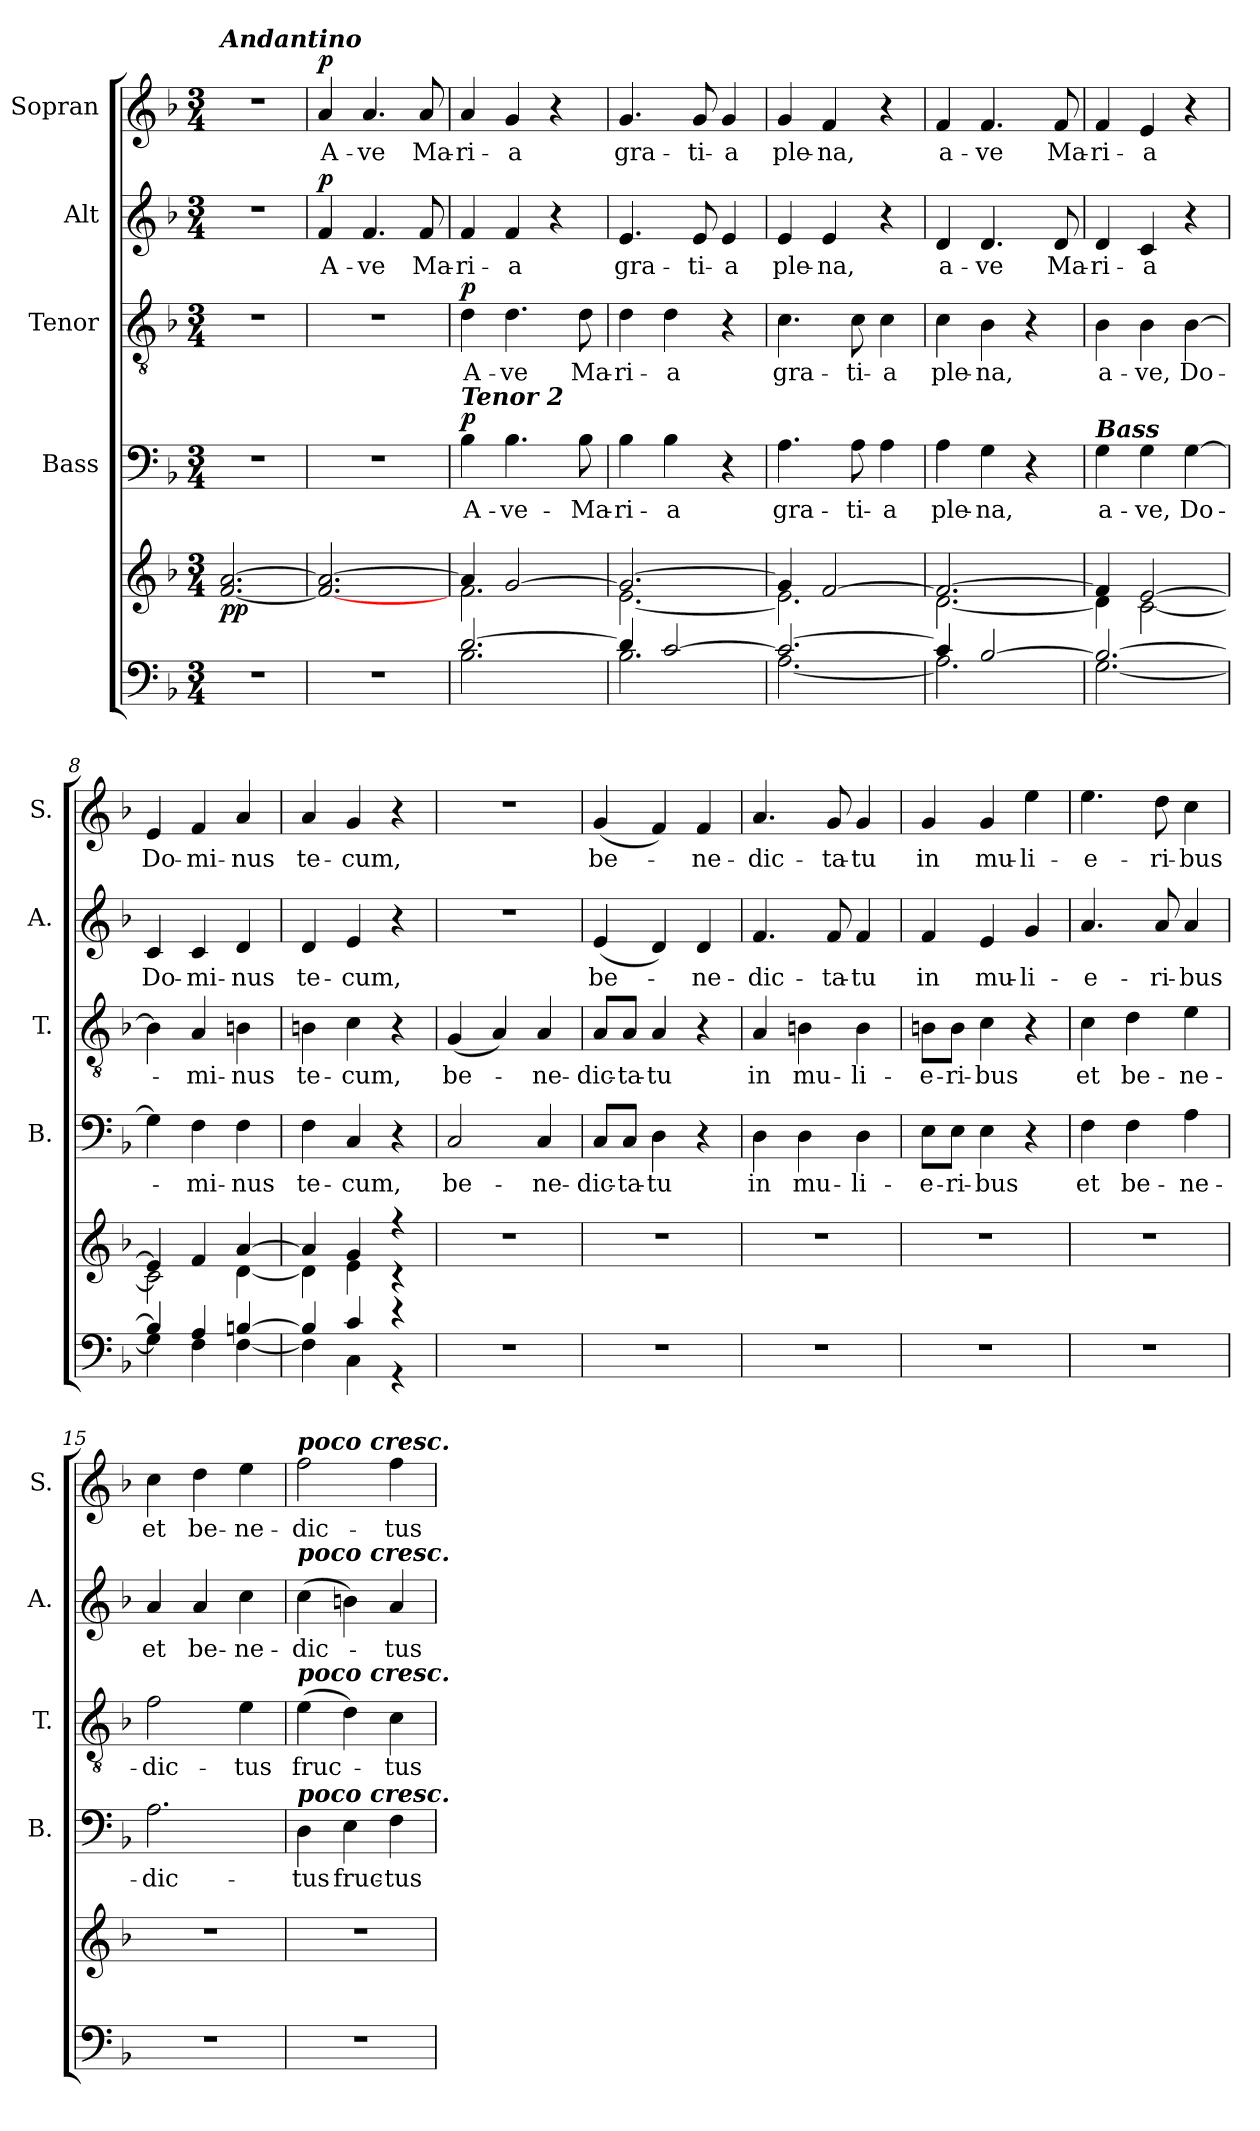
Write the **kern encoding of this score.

**kern	**kern	**dynam	**kern	**text	**dynam	**kern	**text	**dynam	**kern	**text	**dynam	**kern	**text	**dynam
*part5	*part5	*part5	*part4	*part4	*part4	*part3	*part3	*part3	*part2	*part2	*part2	*part1	*part1	*part1
*staff6	*staff5	*staff5/6	*staff4	*staff4	*staff4	*staff3	*staff3	*staff3	*staff2	*staff2	*staff2	*staff1	*staff1	*staff1
*	*	*	*I"Bass	*	*	*I"Tenor	*	*	*I"Alt	*	*	*I"Sopran	*	*
*	*	*	*I'B.	*	*	*I'T.	*	*	*I'A.	*	*	*I'S.	*	*
*clefF4	*clefG2	*	*clefF4	*	*	*clefGv2	*	*	*clefG2	*	*	*clefG2	*	*
*k[b-]	*k[b-]	*	*k[b-]	*	*	*k[b-]	*	*	*k[b-]	*	*	*k[b-]	*	*
*F:	*F:	*	*F:	*	*	*F:	*	*	*F:	*	*	*F:	*	*
*M3/4	*M3/4	*	*M3/4	*	*	*M3/4	*	*	*M3/4	*	*	*M3/4	*	*
=1	=1	=1	=1	=1	=1	=1	=1	=1	=1	=1	=1	=1	=1	=1
!	!	!	!	!	!	!	!	!	!	!	!	!LO:TX:a:Bi:t=Andantino	!	!
!	!	!LO:DY:b	!	!	!	!	!	!	!	!	!	!	!	!
2.r	[2.f/ [2.a/	pp	2.r	.	.	2.r	.	.	2.r	.	.	2.r	.	.
=2	=2	=2	=2	=2	=2	=2	=2	=2	=2	=2	=2	=2	=2	=2
!	!	!	!	!	!	!	!	!	!	!LO:LY:b	!LO:DY:a	!	!LO:LY:b	!LO:DY:a
2.r	2.f/_ 2.a/_	.	2.r	.	.	2.r	.	.	4f/	A-	p	4a/	A-	p
!	!	!	!	!	!	!	!	!	!	!LO:LY:b	!	!	!LO:LY:b	!
.	.	.	.	.	.	.	.	.	4.f/	-ve	.	4.a/	-ve	.
!	!	!	!	!	!	!	!	!	!	!LO:LY:b	!	!	!LO:LY:b	!
.	.	.	.	.	.	.	.	.	8f/	Ma-	.	8a/	Ma-	.
=3	=3	=3	=3	=3	=3	=3	=3	=3	=3	=3	=3	=3	=3	=3
*^	*^	*	*	*	*	*	*	*	*	*	*	*	*	*
!	!	!	!	!	!LO:TX:a:Bi:t=Tenor 2	!	!	!	!	!	!	!	!	!	!	!
!	!	!	!	!	!	!LO:LY:b	!LO:DY:a	!	!LO:LY:b	!LO:DY:a	!	!LO:LY:b	!	!	!LO:LY:b	!
[>2.d/	2.B-\	4a/]	2.f\	.	4B-\	A-	p	4d\	A-	p	4f/	-ri-	.	4a/	-ri-	.
!	!	!	!	!	!	!LO:LY:b	!	!	!LO:LY:b	!	!	!LO:LY:b	!	!	!LO:LY:b	!
.	.	[>2g/	.	.	4.B-\	-ve-	.	4.d\	-ve	.	4f/	-a	.	4g/	-a	.
.	.	.	.	.	.	.	.	.	.	.	4r	.	.	4r	.	.
!	!	!	!	!	!	!LO:LY:b	!	!	!LO:LY:b	!	!	!	!	!	!	!
.	.	.	.	.	8B-\	-Ma-	.	8d\	Ma-	.	.	.	.	.	.	.
=4	=4	=4	=4	=4	=4	=4	=4	=4	=4	=4	=4	=4	=4	=4	=4	=4
!	!	!	!	!	!	!LO:LY:b	!	!	!LO:LY:b	!	!	!LO:LY:b	!	!	!LO:LY:b	!
4d/]	2.B-\	2.g/_	[<2.e\	.	4B-\	-ri-	.	4d\	-ri-	.	4.e/	gra-	.	4.g/	gra-	.
!	!	!	!	!	!	!LO:LY:b	!	!	!LO:LY:b	!	!	!	!	!	!	!
[>2c/	.	.	.	.	4B-\	-a	.	4d\	-a	.	.	.	.	.	.	.
!	!	!	!	!	!	!	!	!	!	!	!	!LO:LY:b	!	!	!LO:LY:b	!
.	.	.	.	.	.	.	.	.	.	.	8e/	-ti-	.	8g/	-ti-	.
!	!	!	!	!	!	!	!	!	!	!	!	!LO:LY:b	!	!	!LO:LY:b	!
.	.	.	.	.	4r	.	.	4r	.	.	4e/	-a	.	4g/	-a	.
=5	=5	=5	=5	=5	=5	=5	=5	=5	=5	=5	=5	=5	=5	=5	=5	=5
!	!	!	!	!	!	!LO:LY:b	!	!	!LO:LY:b	!	!	!LO:LY:b	!	!	!LO:LY:b	!
2.c/_	[<2.A\	4g/]	2.e\]	.	4.A\	gra-	.	4.c\	gra-	.	4e/	ple-	.	4g/	ple-	.
!	!	!	!	!	!	!	!	!	!	!	!	!LO:LY:b	!	!	!LO:LY:b	!
.	.	[>2f/	.	.	.	.	.	.	.	.	4e/	-na,	.	4f/	-na,	.
!	!	!	!	!	!	!LO:LY:b	!	!	!LO:LY:b	!	!	!	!	!	!	!
.	.	.	.	.	8A\	-ti-	.	8c\	-ti-	.	.	.	.	.	.	.
!	!	!	!	!	!	!LO:LY:b	!	!	!LO:LY:b	!	!	!	!	!	!	!
.	.	.	.	.	4A\	-a	.	4c\	-a	.	4r	.	.	4r	.	.
=6	=6	=6	=6	=6	=6	=6	=6	=6	=6	=6	=6	=6	=6	=6	=6	=6
!	!	!	!	!	!	!LO:LY:b	!	!	!LO:LY:b	!	!	!LO:LY:b	!	!	!LO:LY:b	!
4c/]	2.A\]	2.f/_	[<2.d\	.	4A\	ple-	.	4c\	ple-	.	4d/	a-	.	4f/	a-	.
!	!	!	!	!	!	!LO:LY:b	!	!	!LO:LY:b	!	!	!LO:LY:b	!	!	!LO:LY:b	!
[>2B-/	.	.	.	.	4G\	-na,	.	4B-\	-na,	.	4.d/	-ve	.	4.f/	-ve	.
.	.	.	.	.	4r	.	.	4r	.	.	.	.	.	.	.	.
!	!	!	!	!	!	!	!	!	!	!	!	!LO:LY:b	!	!	!LO:LY:b	!
.	.	.	.	.	.	.	.	.	.	.	8d/	Ma-	.	8f/	Ma-	.
!!LO:LB:g=z
=7	=7	=7	=7	=7	=7	=7	=7	=7	=7	=7	=7	=7	=7	=7	=7	=7
!	!	!	!	!	!LO:TX:a:Bi:t=Bass	!	!	!	!	!	!	!	!	!	!	!
!	!	!	!	!	!	!LO:LY:b	!	!	!LO:LY:b	!	!	!LO:LY:b	!	!	!LO:LY:b	!
2.B-/_	[<2.G\	4f/]	4d\]	.	4G\	a-	.	4B-\	a-	.	4d/	-ri-	.	4f/	-ri-	.
!	!	!	!	!	!	!LO:LY:b	!	!	!LO:LY:b	!	!	!LO:LY:b	!	!	!LO:LY:b	!
.	.	[>2e/	[<2c\	.	4G\	-ve,	.	4B-\	-ve,	.	4c/	-a	.	4e/	-a	.
!	!	!	!	!	!	!LO:LY:b	!	!	!LO:LY:b	!	!	!	!	!	!	!
.	.	.	.	.	[4G\	Do-	.	[4B-\	Do-	.	4r	.	.	4r	.	.
=8	=8	=8	=8	=8	=8	=8	=8	=8	=8	=8	=8	=8	=8	=8	=8	=8
!	!	!	!	!	!	!	!	!	!	!	!	!LO:LY:b	!	!	!LO:LY:b	!
4B-/]	4G\]	4e/]	2c\]	.	4G\]	.	.	4B-\]	.	.	4c/	Do-	.	4e/	Do-	.
!	!	!	!	!	!	!LO:LY:b	!	!	!LO:LY:b	!	!	!LO:LY:b	!	!	!LO:LY:b	!
4A/	4F\	4f/	.	.	4F\	-mi-	.	4A/	-mi-	.	4c/	-mi-	.	4f/	-mi-	.
!	!	!	!	!	!	!LO:LY:b	!	!	!LO:LY:b	!	!	!LO:LY:b	!	!	!LO:LY:b	!
[>4Bn/	[<4F\	[>4a/	[<4d\	.	4F\	-nus	.	4Bn\	-nus	.	4d/	-nus	.	4a/	-nus	.
=9	=9	=9	=9	=9	=9	=9	=9	=9	=9	=9	=9	=9	=9	=9	=9	=9
!	!	!	!	!	!	!LO:LY:b	!	!	!LO:LY:b	!	!	!LO:LY:b	!	!	!LO:LY:b	!
4B/]	4F\]	4a/]	4d\]	.	4F\	te-	.	4Bn\	te-	.	4d/	te-	.	4a/	te-	.
!	!	!	!	!	!	!LO:LY:b	!	!	!LO:LY:b	!	!	!LO:LY:b	!	!	!LO:LY:b	!
4c/	4C\	4g/	4e\	.	4C/	-cum,	.	4c\	-cum,	.	4e/	-cum,	.	4g/	-cum,	.
4r	4r	4r	4r	.	4r	.	.	4r	.	.	4r	.	.	4r	.	.
=10	=10	=10	=10	=10	=10	=10	=10	=10	=10	=10	=10	=10	=10	=10	=10	=10
!	!	!	!	!	!	!LO:LY:b	!	!	!LO:LY:b	!	!	!	!	!	!	!
*v	*v	*	*	*	*	*	*	*	*	*	*	*	*	*	*	*
*	*v	*v	*	*	*	*	*	*	*	*	*	*	*	*	*
2.r	2.r	.	2C/	be-	.	(<4G/	be-	.	2.r	.	.	2.r	.	.
.	.	.	.	.	.	4A/)	.	.	.	.	.	.	.	.
!	!	!	!	!LO:LY:b	!	!	!LO:LY:b	!	!	!	!	!	!	!
.	.	.	4C/	-ne-	.	4A/	-ne-	.	.	.	.	.	.	.
=11	=11	=11	=11	=11	=11	=11	=11	=11	=11	=11	=11	=11	=11	=11
!	!	!	!	!LO:LY:b	!	!	!LO:LY:b	!	!	!LO:LY:b	!	!	!LO:LY:b	!
2.r	2.r	.	8C/L	-dic-	.	8A/L	-dic-	.	(<4e/	be-	.	(<4g/	be-	.
!	!	!	!	!LO:LY:b	!	!	!LO:LY:b	!	!	!	!	!	!	!
.	.	.	8C/J	-ta-	.	8A/J	-ta-	.	.	.	.	.	.	.
!	!	!	!	!LO:LY:b	!	!	!LO:LY:b	!	!	!	!	!	!	!
.	.	.	4D\	-tu	.	4A/	-tu	.	4d/)	.	.	4f/)	.	.
!	!	!	!	!	!	!	!	!	!	!LO:LY:b	!	!	!LO:LY:b	!
.	.	.	4r	.	.	4r	.	.	4d/	-ne-	.	4f/	-ne-	.
=12	=12	=12	=12	=12	=12	=12	=12	=12	=12	=12	=12	=12	=12	=12
!	!	!	!	!LO:LY:b	!	!	!LO:LY:b	!	!	!LO:LY:b	!	!	!LO:LY:b	!
2.r	2.r	.	4D\	in	.	4A/	in	.	4.f/	-dic-	.	4.a/	-dic-	.
!	!	!	!	!LO:LY:b	!	!	!LO:LY:b	!	!	!	!	!	!	!
.	.	.	4D\	mu-	.	4Bn\	mu-	.	.	.	.	.	.	.
!	!	!	!	!	!	!	!	!	!	!LO:LY:b	!	!	!LO:LY:b	!
.	.	.	.	.	.	.	.	.	8f/	-ta-	.	8g/	-ta-	.
!	!	!	!	!LO:LY:b	!	!	!LO:LY:b	!	!	!LO:LY:b	!	!	!LO:LY:b	!
.	.	.	4D\	-li-	.	4B\	-li-	.	4f/	-tu	.	4g/	-tu	.
!!LO:PB:g=z
=13	=13	=13	=13	=13	=13	=13	=13	=13	=13	=13	=13	=13	=13	=13
!	!	!	!	!LO:LY:b	!	!	!LO:LY:b	!	!	!LO:LY:b	!	!	!LO:LY:b	!
2.r	2.r	.	8E\L	-e-	.	8Bn\L	-e-	.	4f/	in	.	4g/	in	.
!	!	!	!	!LO:LY:b	!	!	!LO:LY:b	!	!	!	!	!	!	!
.	.	.	8E\J	-ri-	.	8B\J	-ri-	.	.	.	.	.	.	.
!	!	!	!	!LO:LY:b	!	!	!LO:LY:b	!	!	!LO:LY:b	!	!	!LO:LY:b	!
.	.	.	4E\	-bus	.	4c\	-bus	.	4e/	mu-	.	4g/	mu-	.
!	!	!	!	!	!	!	!	!	!	!LO:LY:b	!	!	!LO:LY:b	!
.	.	.	4r	.	.	4r	.	.	4g/	-li-	.	4ee\	-li-	.
=14	=14	=14	=14	=14	=14	=14	=14	=14	=14	=14	=14	=14	=14	=14
!	!	!	!	!LO:LY:b	!	!	!LO:LY:b	!	!	!LO:LY:b	!	!	!LO:LY:b	!
2.r	2.r	.	4F\	et	.	4c\	et	.	4.a/	-e-	.	4.ee\	-e-	.
!	!	!	!	!LO:LY:b	!	!	!LO:LY:b	!	!	!	!	!	!	!
.	.	.	4F\	be-	.	4d\	be-	.	.	.	.	.	.	.
!	!	!	!	!	!	!	!	!	!	!LO:LY:b	!	!	!LO:LY:b	!
.	.	.	.	.	.	.	.	.	8a/	-ri-	.	8dd\	-ri-	.
!	!	!	!	!LO:LY:b	!	!	!LO:LY:b	!	!	!LO:LY:b	!	!	!LO:LY:b	!
.	.	.	4A\	-ne-	.	4e\	-ne-	.	4a/	-bus	.	4cc\	-bus	.
=15	=15	=15	=15	=15	=15	=15	=15	=15	=15	=15	=15	=15	=15	=15
!	!	!	!	!LO:LY:b	!	!	!LO:LY:b	!	!	!LO:LY:b	!	!	!LO:LY:b	!
2.r	2.r	.	2.A\	-dic-	.	2f\	-dic-	.	4a/	et	.	4cc\	et	.
!	!	!	!	!	!	!	!	!	!	!LO:LY:b	!	!	!LO:LY:b	!
.	.	.	.	.	.	.	.	.	4a/	be-	.	4dd\	be-	.
!	!	!	!	!	!	!	!LO:LY:b	!	!	!LO:LY:b	!	!	!LO:LY:b	!
.	.	.	.	.	.	4e\	-tus	.	4cc\	-ne-	.	4ee\	-ne-	.
=16	=16	=16	=16	=16	=16	=16	=16	=16	=16	=16	=16	=16	=16	=16
!	!	!	!	!	!	!	!	!	!	!	!	!LO:TX:a:Bi:t=poco cresc.	!	!
!	!	!	!	!	!	!	!	!	!LO:TX:a:Bi:t=poco cresc.	!	!	!	!	!
!	!	!	!	!	!	!LO:TX:a:Bi:t=poco cresc.	!	!	!	!	!	!	!	!
!	!	!	!LO:TX:a:Bi:t=poco cresc.	!	!	!	!	!	!	!	!	!	!	!
!	!	!	!	!LO:LY:b	!	!	!LO:LY:b	!	!	!LO:LY:b	!	!	!LO:LY:b	!
2.r	2.r	.	4D\	-tus	.	(>4e\	fruc-	.	(>4cc\	-dic-	.	2ff\	-dic-	.
!	!	!	!	!LO:LY:b	!	!	!	!	!	!	!	!	!	!
.	.	.	4E\	fruc-	.	4d\)	.	.	4bn\)	.	.	.	.	.
!	!	!	!	!LO:LY:b	!	!	!LO:LY:b	!	!	!LO:LY:b	!	!	!LO:LY:b	!
.	.	.	4F\	-tus	.	4c\	-tus	.	4a/	-tus	.	4ff\	-tus	.
=	=	=	=	=	=	=	=	=	=	=	=	=	=	=
*-	*-	*-	*-	*-	*-	*-	*-	*-	*-	*-	*-	*-	*-	*-
